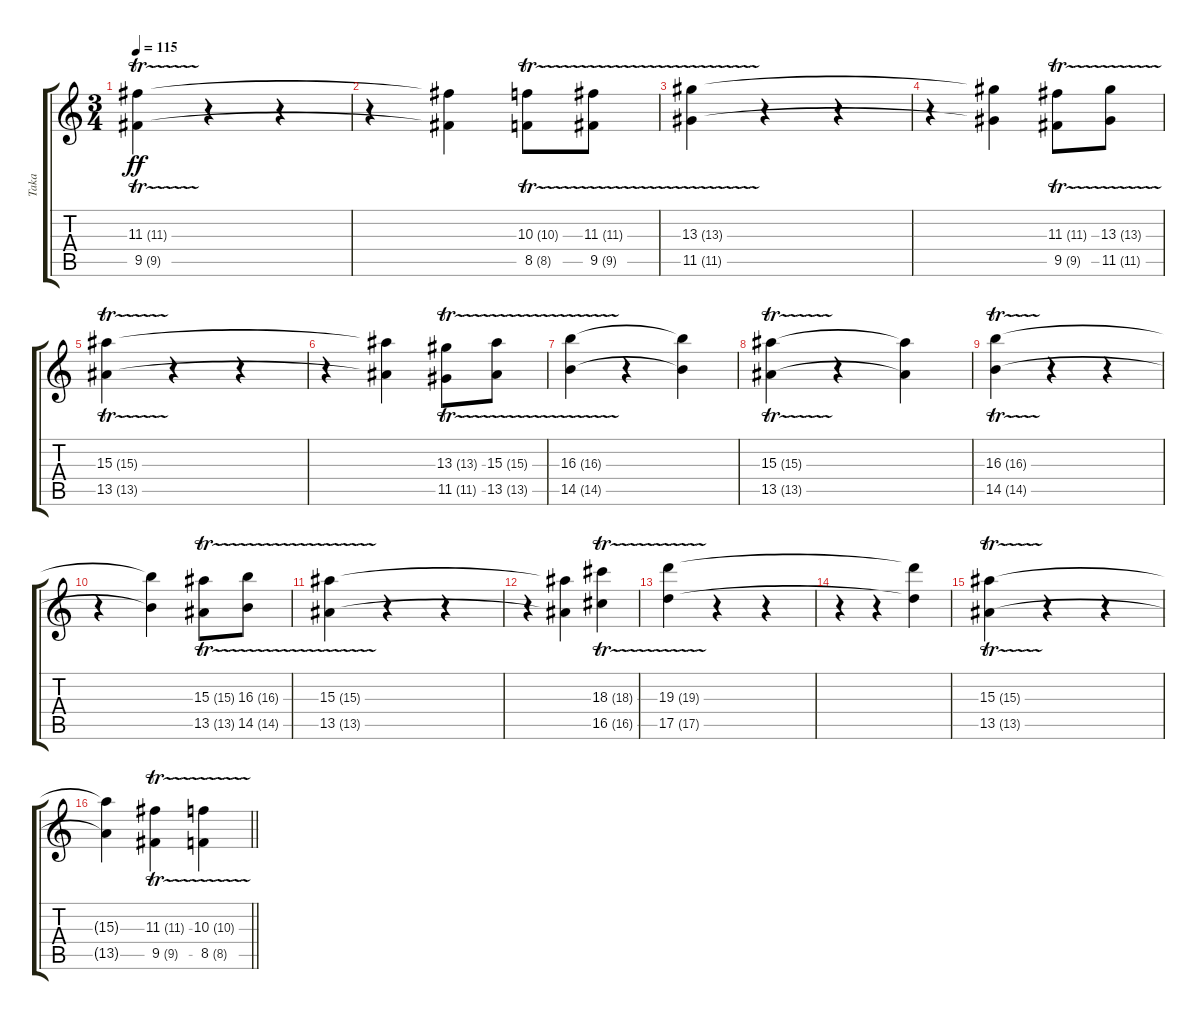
\track ("Taka" "Taka") {instrument electricguitarjazz}
\staff {score tabs}
\tuning (E4 B3 G3 D3 A2 E2) {hide}
\ts (3 4)
\tempo 115
\clef g2
\ks c
(11.3{tr (11 16)} 9.5{tr (9 16)}).4{dy ff} r.4 r.4 |
r.4 (11.3{t} 9.5{t}).4 (10.3{tr (10 16)} 8.5{tr (8 16)}).8 (11.3{tr (11 16)} 9.5{tr (9 16)}).8 |
(13.3{tr (13 16)} 11.5{tr (11 16)}).4 r.4 r.4 |
r.4 (13.3{t} 11.5{t}).4 (11.3{tr (11 16)} 9.5{tr (9 16)}).8 (13.3{tr (13 16)} 11.5{tr (11 16)}).8 |
(15.3{tr (15 16)} 13.5{tr (13 16)}).4 r.4 r.4 |
r.4 (15.3{t} 13.5{t}).4 (13.3{tr (13 16)} 11.5{tr (11 16)}).8 (15.3{tr (15 16)} 13.5{tr (13 16)}).8 |
(16.3{tr (16 16)} 14.5{tr (14 16)}).4 r.4 (16.3{t} 14.5{t}).4 |
(15.3{tr (15 16)} 13.5{tr (13 16)}).4 r.4 (15.3{t} 13.5{t}).4 |
(16.3{tr (16 16)} 14.5{tr (14 16)}).4 r.4 r.4 |
r.4 (16.3{t} 14.5{t}).4 (15.3{tr (15 16)} 13.5{tr (13 16)}).8 (16.3{tr (16 16)} 14.5{tr (14 16)}).8 |
(15.3{tr (15 16)} 13.5{tr (13 16)}).4 r.4 r.4 |
r.4 (15.3{t} 13.5{t}).4 (18.3{tr (18 16)} 16.5{tr (16 16)}).4 |
(19.3{tr (19 16)} 17.5{tr (17 16)}).4 r.4 r.4 |
r.4 r.4 (19.3{t} 17.5{t}).4 |
(15.3{tr (15 16)} 13.5{tr (13 16)}).4 r.4 r.4 |
\barLineRight lightlight
(15.3{t} 13.5{t}).4 (11.3{tr (11 16)} 9.5{tr (9 16)}).4 (10.3{tr (10 16)} 8.5{tr (8 16)}).4
